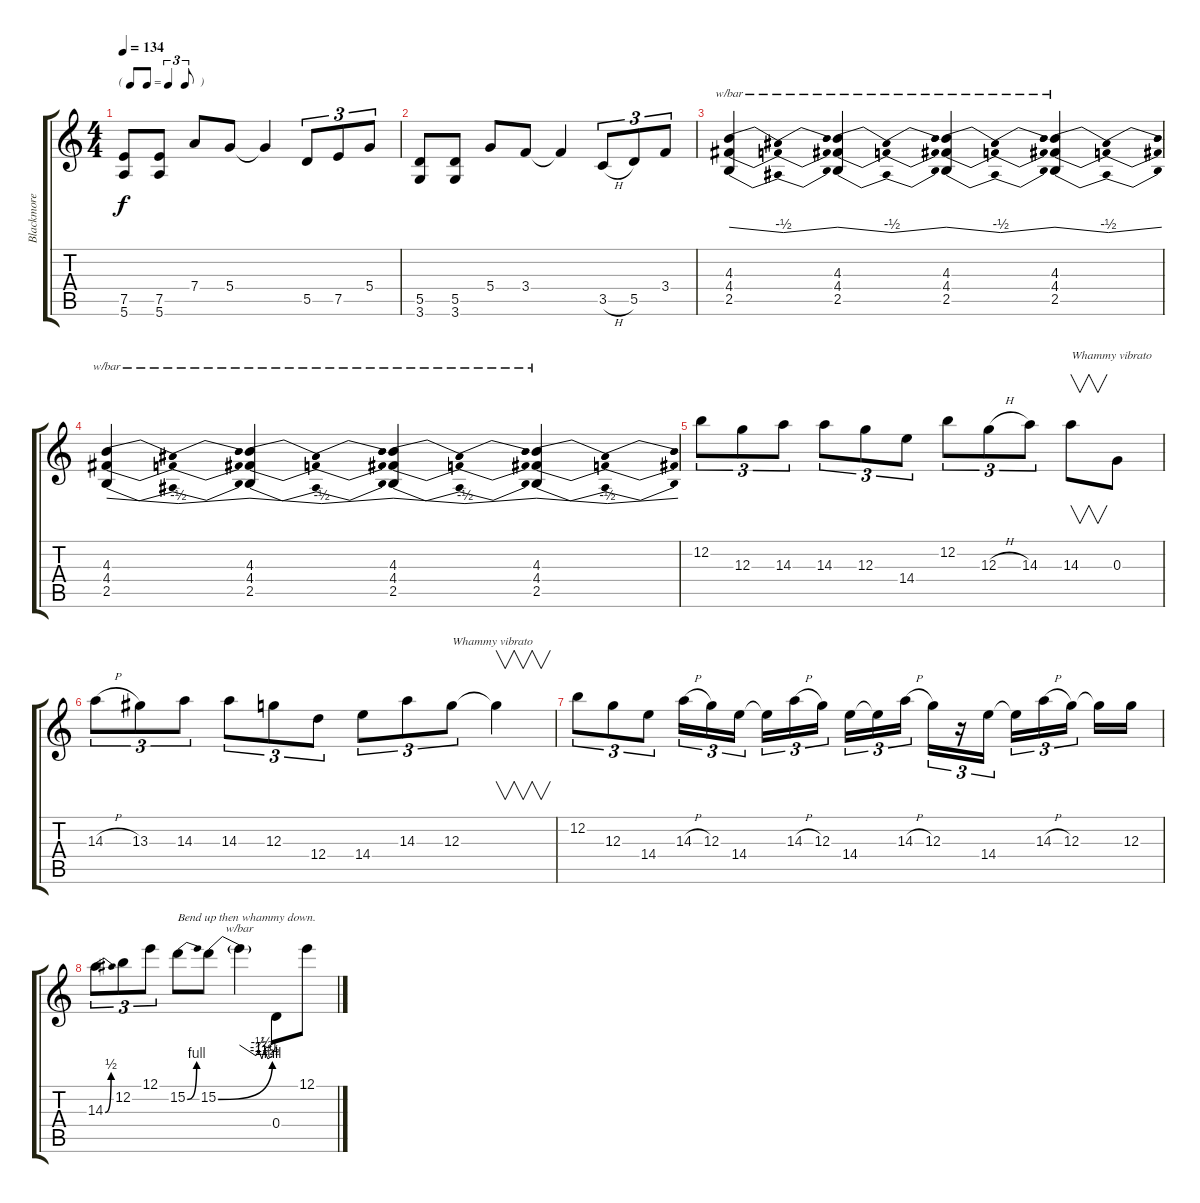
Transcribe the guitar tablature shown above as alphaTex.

\track ("Blackmore" "Blackmore") {instrument overdrivenguitar}
\staff {score tabs}
\tuning (E4 B3 G3 D3 A2 E2) {hide}
\ts (4 4)
\tf triplet8th
\tempo 134
\clef g2
\ks c
(7.5 5.6).8{dy f} (7.5 5.6).8 7.4.8 5.4.8 5.4{t}.4 5.5.8{tu (3 2)} 7.5.8{tu (3 2)} 5.4.8{tu (3 2)} |
(5.5 3.6).8 (5.5 3.6).8 5.4.8 3.4.8 3.4{t}.4 3.5{h}.8{tu (3 2)} 5.5.8{tu (3 2)} 3.4.8{tu (3 2)} |
(4.3 4.4 2.5).4{tbe (dip default 0 0 40 -2 60 0)} (4.3 4.4 2.5).4{tbe (dip default 0 0 45 -2 60 0)} (4.3 4.4 2.5).4{tbe (dip default 0 0 45 -2 60 0)} (4.3 4.4 2.5).4{tbe (dip default 0 0 30 -2 60 0)} |
(4.3 4.4 2.5).4{tbe (dip default 0 0 30 -2 60 0)} (4.3 4.4 2.5).4{tbe (dip default 0 0 30 -2 60 0)} (4.3 4.4 2.5).4{tbe (dip default 0 0 30 -2 60 0)} (4.3 4.4 2.5).4{tbe (dip default 0 0 30 -2 60 0)} |
12.2.8{tu (3 2)} 12.3.8{tu (3 2)} 14.3.8{tu (3 2)} 14.3.8{tu (3 2)} 12.3.8{tu (3 2)} 14.4.8{tu (3 2)} 12.2.8{tu (3 2)} 12.3{h}.8{tu (3 2)} 14.3.8{tu (3 2)} 14.3.8{v txt "Whammy vibrato"} 0.3.8 |
14.3{h}.8{tu (3 2)} 13.3.8{tu (3 2)} 14.3.8{tu (3 2)} 14.3.8{tu (3 2)} 12.3.8{tu (3 2)} 12.4.8{tu (3 2)} 14.4.8{tu (3 2)} 14.3.8{tu (3 2)} 12.3.8{tu (3 2) txt "Whammy vibrato"} 12.3{t}.4{v} |
12.2.8{tu (3 2)} 12.3.8{tu (3 2)} 14.4.8{tu (3 2)} 14.3{h}.16{tu (3 2)} 12.3.16{tu (3 2)} 14.4.16{tu (3 2) beam splitsecondary} 14.4{t}.16{tu (3 2)} 14.3{h}.16{tu (3 2)} 12.3.16{tu (3 2)} 14.4.16{tu (3 2)} 14.4{t}.16{tu (3 2)} 14.3{h}.16{tu (3 2) beam splitsecondary} 12.3.16{tu (3 2)} r.16{tu (3 2)} 14.4.16{tu (3 2)} 14.4{t}.16{tu (3 2)} 14.3{h}.16{tu (3 2)} 12.3.16{tu (3 2) beam splitsecondary} 12.3{t}.16 12.3.16 |
14.3{be (bend 0 0 60 2)}.8{tu (3 2)} 12.2.8{tu (3 2)} 12.1.8{tu (3 2)} 15.2{be (bend 0 0 60 4)}.8{txt "Bend up then whammy down."} 15.2{be (bend 0 0 60 4)}.8 15.2{t}.4{tbe (custom default 0 0 30 -4 35 -2 41 -6 45 -2 52 -6 60 -4)} 0.4.8 12.1{ss}.8
